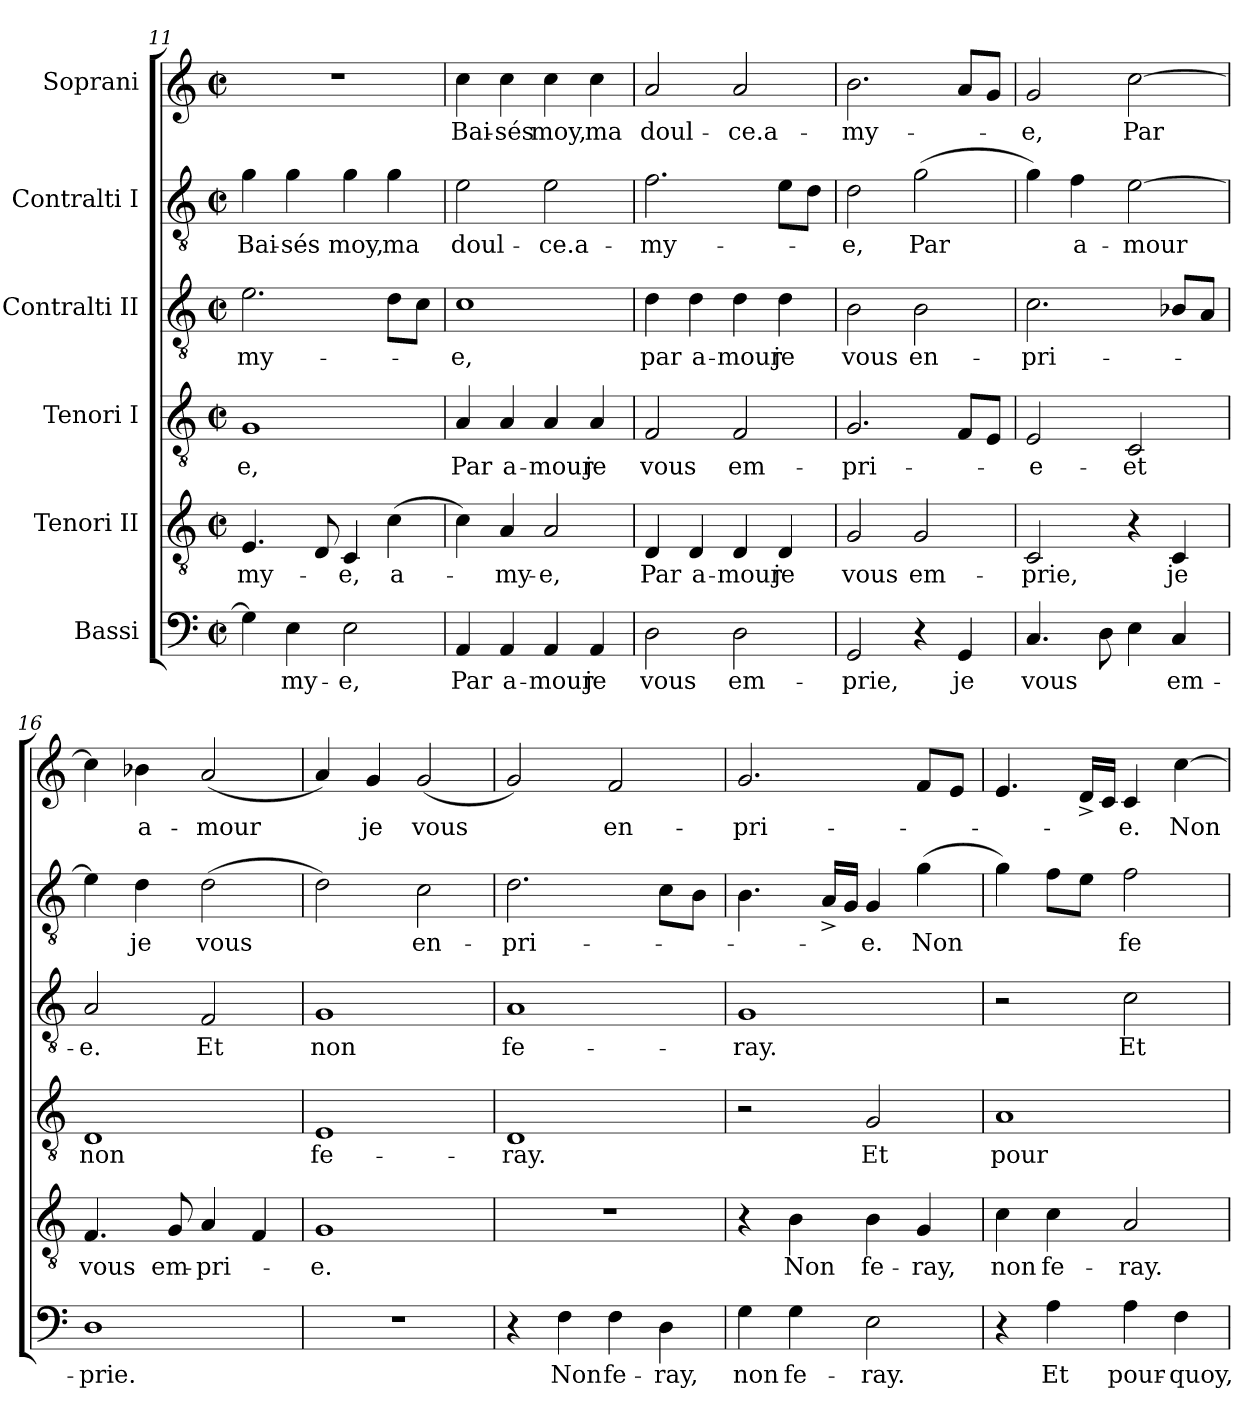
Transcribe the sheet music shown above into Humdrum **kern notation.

**kern	**text	**kern	**text	**kern	**text	**kern	**text	**kern	**text	**kern	**text
*part6	*part6	*part5	*part5	*part4	*part4	*part3	*part3	*part2	*part2	*part1	*part1
*staff6	*staff6	*staff5	*staff5	*staff4	*staff4	*staff3	*staff3	*staff2	*staff2	*staff1	*staff1
*I"Bassi	*	*I"Tenori II	*	*I"Tenori I	*	*I"Contralti II	*	*I"Contralti I	*	*I"Soprani	*
!!LO:PB:g=z
*clefF4	*	*clefGv2	*	*clefGv2	*	*clefGv2	*	*clefGv2	*	*clefG2	*
*M2/2	*	*M2/2	*	*M2/2	*	*M2/2	*	*M2/2	*	*M2/2	*
*met(c|)	*	*met(c|)	*	*met(c|)	*	*met(c|)	*	*met(c|)	*	*met(c|)	*
=11	=11	=11	=11	=11	=11	=11	=11	=11	=11	=11	=11
!	!	!	!LO:LY:b:cj	!	!LO:LY:b:cj	!	!LO:LY:b:cj	!	!LO:LY:b:cj	!	!
4G\]	.	4.E/	-my-	1G	-e,	2.e\	-my-	4g\	Bai-	1r	.
!	!LO:LY:b:cj	!	!	!	!	!	!	!	!LO:LY:b:cj	!	!
4E\	my-	.	.	.	.	.	.	4g\	-sés	.	.
.	.	8D/	.	.	.	.	.	.	.	.	.
!	!LO:LY:b:rj	!	!LO:LY:b:rj	!	!	!	!	!	!LO:LY:b:cj	!	!
2E\	-e,	4C/	-e,	.	.	.	.	4g\	moy,	.	.
!	!	!	!LO:LY:b:cj	!	!	!	!	!	!LO:LY:b:cj	!	!
.	.	(>4c\	a-	.	.	8d\L	.	4g\	ma	.	.
.	.	.	.	.	.	8c\J	.	.	.	.	.
=12	=12	=12	=12	=12	=12	=12	=12	=12	=12	=12	=12
!	!LO:LY:b:cj	!	!	!	!LO:LY:b:cj	!	!LO:LY:b:cj	!	!LO:LY:b:cj	!	!LO:LY:b:cj
4AA/	Par	4c\)	.	4A/	Par	1c	-e,	2e\	doul-	4cc\	Bai-
!	!LO:LY:b:rj	!	!LO:LY:b:cj	!	!LO:LY:b:rj	!	!	!	!	!	!LO:LY:b:cj
4AA/	a-	4A/	-my-	4A/	a-	.	.	.	.	4cc\	-sés
!	!LO:LY:b:cj	!	!LO:LY:b:rj	!	!LO:LY:b:cj	!	!	!	!LO:LY:b:cj	!	!LO:LY:b:cj
4AA/	-mour	2A/	-e,	4A/	-mour	.	.	2e\	-ce.a-	4cc\	moy,
!	!LO:LY:b:cj	!	!	!	!LO:LY:b:cj	!	!	!	!	!	!LO:LY:b:cj
4AA/	je	.	.	4A/	je	.	.	.	.	4cc\	ma
=13	=13	=13	=13	=13	=13	=13	=13	=13	=13	=13	=13
!	!LO:LY:b:cj	!	!LO:LY:b:cj	!	!LO:LY:b:cj	!	!LO:LY:b:cj	!	!LO:LY:b:cj	!	!LO:LY:b:cj
2D\	vous	4D/	Par	2F/	vous	4d\	par	2.f\	-my-	2a/	doul-
!	!	!	!LO:LY:b:rj	!	!	!	!LO:LY:b:rj	!	!	!	!
.	.	4D/	a-	.	.	4d\	a-	.	.	.	.
!	!LO:LY:b:cj	!	!LO:LY:b:cj	!	!LO:LY:b:cj	!	!LO:LY:b:cj	!	!	!	!LO:LY:b:cj
2D\	em-	4D/	-mour	2F/	em-	4d\	-mour	.	.	2a/	-ce.a-
!	!	!	!LO:LY:b:cj	!	!	!	!LO:LY:b:cj	!	!	!	!
.	.	4D/	je	.	.	4d\	je	8e\L	.	.	.
.	.	.	.	.	.	.	.	8d\J	.	.	.
=14	=14	=14	=14	=14	=14	=14	=14	=14	=14	=14	=14
!	!LO:LY:b:cj	!	!LO:LY:b:cj	!	!LO:LY:b:cj	!	!LO:LY:b:cj	!	!LO:LY:b:rj	!	!LO:LY:b:cj
2GG/	-prie,	2G/	vous	2.G/	-pri-	2B\	vous	2d\	-e,	2.b\	-my-
!	!	!	!LO:LY:b:cj	!	!	!	!LO:LY:b:cj	!	!LO:LY:b	!	!
4r	.	2G/	em-	.	.	2B\	en-	(>2g\	Par	.	.
!	!LO:LY:b:rj	!	!	!	!	!	!	!	!	!	!
4GG/	je	.	.	8F/L	.	.	.	.	.	8a/L	.
.	.	.	.	8E/J	.	.	.	.	.	8g/J	.
=15	=15	=15	=15	=15	=15	=15	=15	=15	=15	=15	=15
!	!LO:LY:b:cj	!	!LO:LY:b:cj	!	!LO:LY:b:rj	!	!LO:LY:b:cj	!	!	!	!LO:LY:b:rj
4.C/	vous	2C/	-prie,	2E/	-e-	2.c\	-pri-	4g\)	.	2g/	-e,
!	!	!	!	!	!	!	!	!	!LO:LY:b:rj	!	!
.	.	.	.	.	.	.	.	4f\	a-	.	.
8D\	.	.	.	.	.	.	.	.	.	.	.
!	!	!	!	!	!LO:LY:b:cj	!	!	!	!LO:LY:b	!	!LO:LY:b
4E\	.	4r	.	2C/	-et	.	.	[<2e\	-mour	[<2cc\	Par
!	!LO:LY:b:cj	!	!LO:LY:b:cj	!	!	!	!	!	!	!	!
4C/	em-	4C/	je	.	.	8B-X/L	.	.	.	.	.
.	.	.	.	.	.	8A/J	.	.	.	.	.
!!LO:LB:g=z
=16	=16	=16	=16	=16	=16	=16	=16	=16	=16	=16	=16
!	!LO:LY:b:cj	!	!LO:LY:b:cj	!	!LO:LY:b:cj	!	!LO:LY:b:rj	!	!	!	!
1D	-prie.	4.F/	vous	1D	non	2A/	-e.	4e\]	.	4cc\]	.
!	!	!	!	!	!	!	!	!	!LO:LY:b:rj	!	!LO:LY:b:rj
.	.	.	.	.	.	.	.	4d\	je	4b-X\	a-
!	!	!	!LO:LY:b:cj	!	!	!	!	!	!	!	!
.	.	8G/	em-	.	.	.	.	.	.	.	.
!	!	!	!LO:LY:b:cj	!	!	!	!LO:LY:b:cj	!	!LO:LY:b	!	!LO:LY:b
.	.	4A/	-pri-	.	.	2F/	Et	(>2d\	vous	(<2a/	-mour
.	.	4F/	.	.	.	.	.	.	.	.	.
=17	=17	=17	=17	=17	=17	=17	=17	=17	=17	=17	=17
!	!	!	!LO:LY:b:rj	!	!LO:LY:b:cj	!	!LO:LY:b:cj	!	!	!	!
1r	.	1G	-e.	1E	fe-	1G	non	2d\)	.	4a/)	.
!	!	!	!	!	!	!	!	!	!	!	!LO:LY:b:rj
.	.	.	.	.	.	.	.	.	.	4g/	je
!	!	!	!	!	!	!	!	!	!LO:LY:b:cj	!	!LO:LY:b
.	.	.	.	.	.	.	.	2c\	en-	(<2g/	vous
=18	=18	=18	=18	=18	=18	=18	=18	=18	=18	=18	=18
!	!	!	!	!	!LO:LY:b:cj	!	!LO:LY:b:cj	!	!LO:LY:b:cj	!	!
4r	.	1r	.	1D	-ray.	1A	fe-	2.d\	-pri-	2g/)	.
!	!LO:LY:b:cj	!	!	!	!	!	!	!	!	!	!
4F\	Non	.	.	.	.	.	.	.	.	.	.
!	!LO:LY:b:cj	!	!	!	!	!	!	!	!	!	!LO:LY:b:cj
4F\	fe-	.	.	.	.	.	.	.	.	2f/	en-
!	!LO:LY:b:cj	!	!	!	!	!	!	!	!	!	!
4D\	-ray,	.	.	.	.	.	.	8c\L	.	.	.
.	.	.	.	.	.	.	.	8B\J	.	.	.
=19	=19	=19	=19	=19	=19	=19	=19	=19	=19	=19	=19
!	!LO:LY:b:cj	!	!	!	!	!	!LO:LY:b:cj	!	!	!	!LO:LY:b:cj
4G\	non	4r	.	2r	.	1G	-ray.	4.B\	.	2.g/	-pri-
!	!LO:LY:b:cj	!	!LO:LY:b:cj	!	!	!	!	!	!	!	!
4G\	fe-	4B\	Non	.	.	.	.	.	.	.	.
.	.	.	.	.	.	.	.	16A^>/L	.	.	.
.	.	.	.	.	.	.	.	16G/J	.	.	.
!	!LO:LY:b:cj	!	!LO:LY:b:cj	!	!LO:LY:b:cj	!	!	!	!LO:LY:b:rj	!	!
2E\	-ray.	4B\	fe-	2G/	Et	.	.	4G/	-e.	.	.
!	!	!	!LO:LY:b:cj	!	!	!	!	!	!LO:LY:b	!	!
.	.	4G/	-ray,	.	.	.	.	(>4g\	Non	8f/L	.
.	.	.	.	.	.	.	.	.	.	8e/J	.
=20	=20	=20	=20	=20	=20	=20	=20	=20	=20	=20	=20
!	!	!	!LO:LY:b:cj	!	!LO:LY:b:cj	!	!	!	!	!	!
4r	.	4c\	non	1A	pour-	2r	.	4g\)	.	4.e/	.
!	!LO:LY:b:cj	!	!LO:LY:b:cj	!	!	!	!	!	!	!	!
4A\	Et	4c\	fe-	.	.	.	.	8f\L	.	.	.
.	.	.	.	.	.	.	.	8e\J	.	16d^>/L	.
.	.	.	.	.	.	.	.	.	.	16c/J	.
!	!LO:LY:b:cj	!	!LO:LY:b:cj	!	!	!	!LO:LY:b:cj	!	!LO:LY:b:cj	!	!LO:LY:b:rj
4A\	pour-	2A/	-ray.	.	.	2c\	Et	2f\	fe-	4c/	-e.
!	!LO:LY:b:cj	!	!	!	!	!	!	!	!	!	!LO:LY:b
4F\	-quoy,	.	.	.	.	.	.	.	.	[<4cc\	Non
=	=	=	=	=	=	=	=	=	=	=	=
*-	*-	*-	*-	*-	*-	*-	*-	*-	*-	*-	*-
